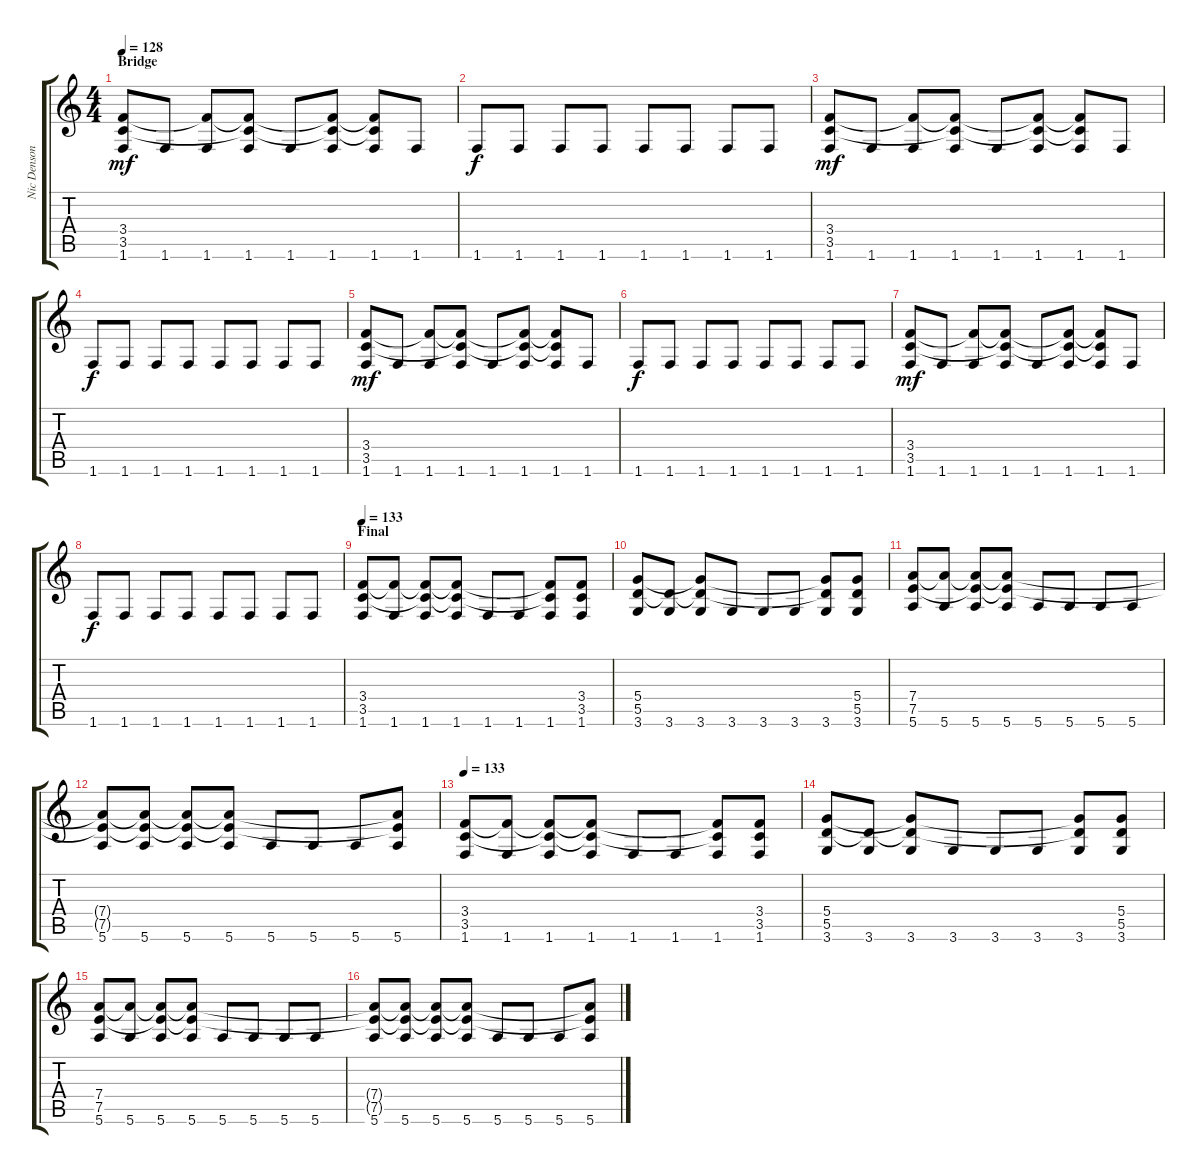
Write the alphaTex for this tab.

\track ("Nic Denson (Rhythm)" "Nic Denson") {instrument distortionguitar}
\staff {score tabs}
\tuning (E4 B3 G3 D3 A2 E2) {hide}
\ts (4 4)
\section ("" "Bridge")
\tempo 128
\clef g2
\ks c
(3.4 3.5 1.6).8{dy mf} 1.6.8 (3.4{t} 1.6).8 (3.4{t} 3.5{t} 1.6).8 1.6.8 (3.4{t} 3.5{t} 1.6).8 (3.4{t} 3.5{t} 1.6).8 1.6.8 |
1.6.8{dy f} 1.6.8 1.6.8 1.6.8 1.6.8 1.6.8 1.6.8 1.6.8 |
(3.4 3.5 1.6).8{dy mf} 1.6.8 (3.4{t} 1.6).8 (3.4{t} 3.5{t} 1.6).8 1.6.8 (3.4{t} 3.5{t} 1.6).8 (3.4{t} 3.5{t} 1.6).8 1.6.8 |
1.6.8{dy f} 1.6.8 1.6.8 1.6.8 1.6.8 1.6.8 1.6.8 1.6.8 |
(3.4 3.5 1.6).8{dy mf} 1.6.8 (3.4{t} 1.6).8 (3.4{t} 3.5{t} 1.6).8 1.6.8 (3.4{t} 3.5{t} 1.6).8 (3.4{t} 3.5{t} 1.6).8 1.6.8 |
1.6.8{dy f} 1.6.8 1.6.8 1.6.8 1.6.8 1.6.8 1.6.8 1.6.8 |
(3.4 3.5 1.6).8{dy mf} 1.6.8 (3.4{t} 1.6).8 (3.4{t} 3.5{t} 1.6).8 1.6.8 (3.4{t} 3.5{t} 1.6).8 (3.4{t} 3.5{t} 1.6).8 1.6.8 |
1.6.8{dy f} 1.6.8 1.6.8 1.6.8 1.6.8 1.6.8 1.6.8 1.6.8 |
\section ("" "Final")
\tempo 128
\tempo 133
(3.4 3.5 1.6).8 (3.4{t} 1.6).8 (3.4{t} 3.5{t} 1.6).8 (3.4{t} 3.5{t} 1.6).8 1.6.8 1.6.8 (3.4{t} 3.5{t} 1.6).8 (3.4 3.5 1.6).8 |
(5.4 5.5 3.6).8 (5.5{t} 3.6).8 (5.4{t} 5.5{t} 3.6).8 3.6.8 3.6.8 3.6.8 (5.4{t} 5.5{t} 3.6).8 (5.4 5.5 3.6).8 |
(7.4 7.5 5.6).8 (7.4{t} 5.6).8 (7.4{t} 7.5{t} 5.6).8 (7.4{t} 7.5{t} 5.6).8 5.6.8 5.6.8 5.6.8 5.6.8 |
(7.4{t} 7.5{t} 5.6).8 (7.4{t} 7.5{t} 5.6).8 (7.4{t} 7.5{t} 5.6).8 (7.4{t} 7.5{t} 5.6).8 5.6.8 5.6.8 5.6.8 (7.4{t} 7.5{t} 5.6).8 |
\tempo 133
(3.4 3.5 1.6).8 (3.4{t} 1.6).8 (3.4{t} 3.5{t} 1.6).8 (3.4{t} 3.5{t} 1.6).8 1.6.8 1.6.8 (3.4{t} 3.5{t} 1.6).8 (3.4 3.5 1.6).8 |
(5.4 5.5 3.6).8 (5.5{t} 3.6).8 (5.4{t} 5.5{t} 3.6).8 3.6.8 3.6.8 3.6.8 (5.4{t} 5.5{t} 3.6).8 (5.4 5.5 3.6).8 |
(7.4 7.5 5.6).8 (7.4{t} 5.6).8 (7.4{t} 7.5{t} 5.6).8 (7.4{t} 7.5{t} 5.6).8 5.6.8 5.6.8 5.6.8 5.6.8 |
(7.4{t} 7.5{t} 5.6).8 (7.4{t} 7.5{t} 5.6).8 (7.4{t} 7.5{t} 5.6).8 (7.4{t} 7.5{t} 5.6).8 5.6.8 5.6.8 5.6.8 (7.4{t} 7.5{t} 5.6).8
